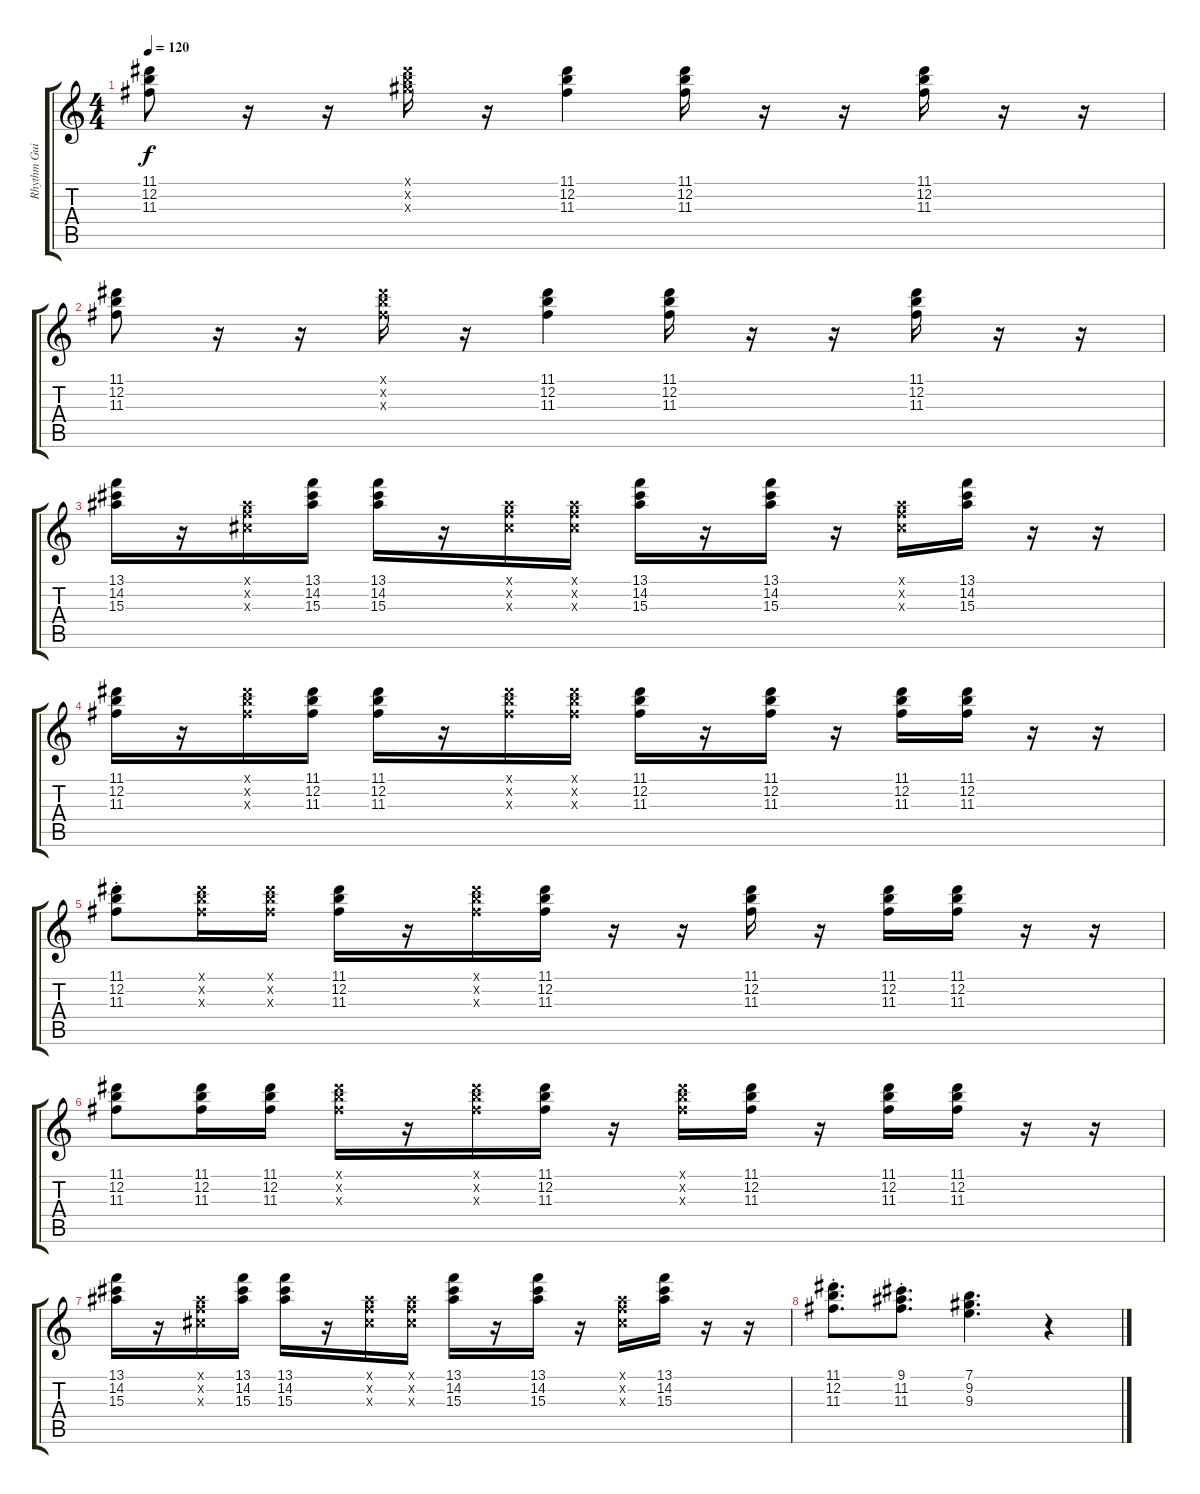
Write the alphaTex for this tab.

\track ("Rhythm Guitar" "Rhythm Gui") {instrument acousticguitarsteel}
\staff {score tabs}
\tuning (E4 B3 G3 D3 A2 E2) {hide}
\ts (4 4)
\tempo 120
\clef g2
\ks c
(11.1 12.2 11.3).8{dy f} r.16 r.16 (11.1{x} 12.2{x} 13.3{x}).16 r.16 (11.1 12.2 11.3).4 (11.1 12.2 11.3).16 r.16 r.16 (11.1 12.2 11.3).16 r.16 r.16 |
(11.1 12.2 11.3).8 r.16 r.16 (11.1{x} 12.2{x} 11.3{x}).16 r.16 (11.1 12.2 11.3).4 (11.1 12.2 11.3).16 r.16 r.16 (11.1 12.2 11.3).16 r.16 r.16 |
(13.1 14.2 15.3).16 r.16 (6.1{x} 6.2{x} 6.3{x}).16 (13.1 14.2 15.3).16 (13.1 14.2 15.3).16 r.16 (6.1{x} 6.2{x} 6.3{x}).16 (6.1{x} 6.2{x} 6.3{x}).16 (13.1 14.2 15.3).16 r.16 (13.1 14.2 15.3).16 r.16 (6.1{x} 6.2{x} 6.3{x}).16 (13.1 14.2 15.3).16 r.16 r.16 |
(11.1 12.2 11.3).16 r.16 (11.1{x} 12.2{x} 11.3{x}).16 (11.1 12.2 11.3).16 (11.1 12.2 11.3).16 r.16 (11.1{x} 12.2{x} 11.3{x}).16 (11.1{x} 12.2{x} 11.3{x}).16 (11.1 12.2 11.3).16 r.16 (11.1 12.2 11.3).16 r.16 (11.1 12.2 11.3).16 (11.1 12.2 11.3).16 r.16 r.16 |
(11.1{st} 12.2{st} 11.3{st}).8 (11.1{x} 12.2{x} 11.3{x}).16 (11.1{x} 12.2{x} 11.3{x}).16 (11.1 12.2 11.3).16 r.16 (11.1{x} 12.2{x} 11.3{x}).16 (11.1 12.2 11.3).16 r.16 r.16 (11.1 12.2 11.3).16 r.16 (11.1 12.2 11.3).16 (11.1 12.2 11.3).16 r.16 r.16 |
(11.1 12.2 11.3).8 (11.1 12.2 11.3).16 (11.1 12.2 11.3).16 (11.1{x} 12.2{x} 11.3{x}).16 r.16 (11.1{x} 12.2{x} 11.3{x}).16 (11.1 12.2 11.3).16 r.16 (11.1{x} 12.2{x} 11.3{x}).16 (11.1 12.2 11.3).16 r.16 (11.1 12.2 11.3).16 (11.1 12.2 11.3).16 r.16 r.16 |
(13.1 14.2 15.3).16 r.16 (6.1{x} 6.2{x} 6.3{x}).16 (13.1 14.2 15.3).16 (13.1 14.2 15.3).16 r.16 (6.1{x} 6.2{x} 6.3{x}).16 (6.1{x} 6.2{x} 6.3{x}).16 (13.1 14.2 15.3).16 r.16 (13.1 14.2 15.3).16 r.16 (6.1{x} 6.2{x} 6.3{x}).16 (13.1 14.2 15.3).16 r.16 r.16 |
(11.1{st} 12.2{st} 11.3{st}).8{d} (9.1{st} 11.2{st} 11.3{st}).8{d} (7.1 9.2 9.3).4{d} r.4
